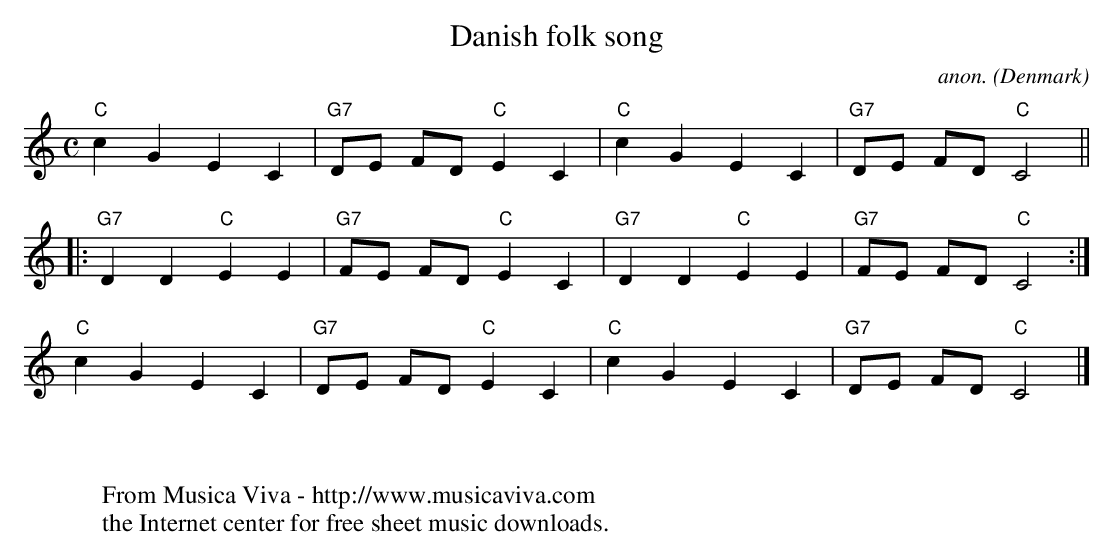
X:1
T:Danish folk song
C:anon.
O:Denmark
M:C
L:1/8
K:C
"C"c2G2E2C2|"G7"DE FD "C"E2C2|"C"c2G2E2C2|"G7"DE FD "C"C4||
|:"G7"D2D2 "C"E2E2|"G7"FE FD "C"E2C2|"G7"D2D2 "C"E2E2|"G7"FE FD "C"C4:|
"C"c2G2E2C2|"G7"DE FD "C"E2C2|"C"c2G2E2C2|"G7"DE FD "C"C4|]
W:
W:
W:  From Musica Viva - http://www.musicaviva.com
W:  the Internet center for free sheet music downloads.
